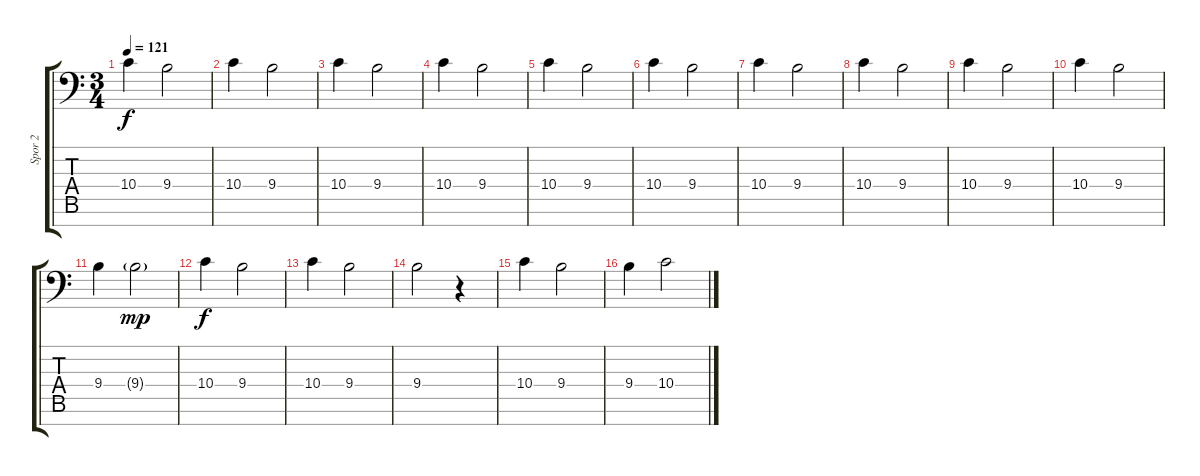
\track ("Spor 2" "Spor 2") {instrument acousticgrandpiano}
\staff {score tabs}
\tuning (E4 B3 G3 D3 A2 E2 C-1) {hide}
\ts (3 4)
\tempo 121
\clef f4
\ks c
10.4.4{dy f} 9.4.2 |
10.4.4 9.4.2 |
10.4.4 9.4.2 |
10.4.4 9.4.2 |
10.4.4 9.4.2 |
10.4.4 9.4.2 |
10.4.4 9.4.2 |
10.4.4 9.4.2 |
10.4.4 9.4.2 |
10.4.4{volume 9} 9.4.2 |
9.4.4 9.4{g}.2{dy mp} |
10.4.4{dy f} 9.4.2 |
10.4.4 9.4.2 |
9.4.2 r.4 |
10.4.4 9.4.2 |
9.4.4 10.4.2
